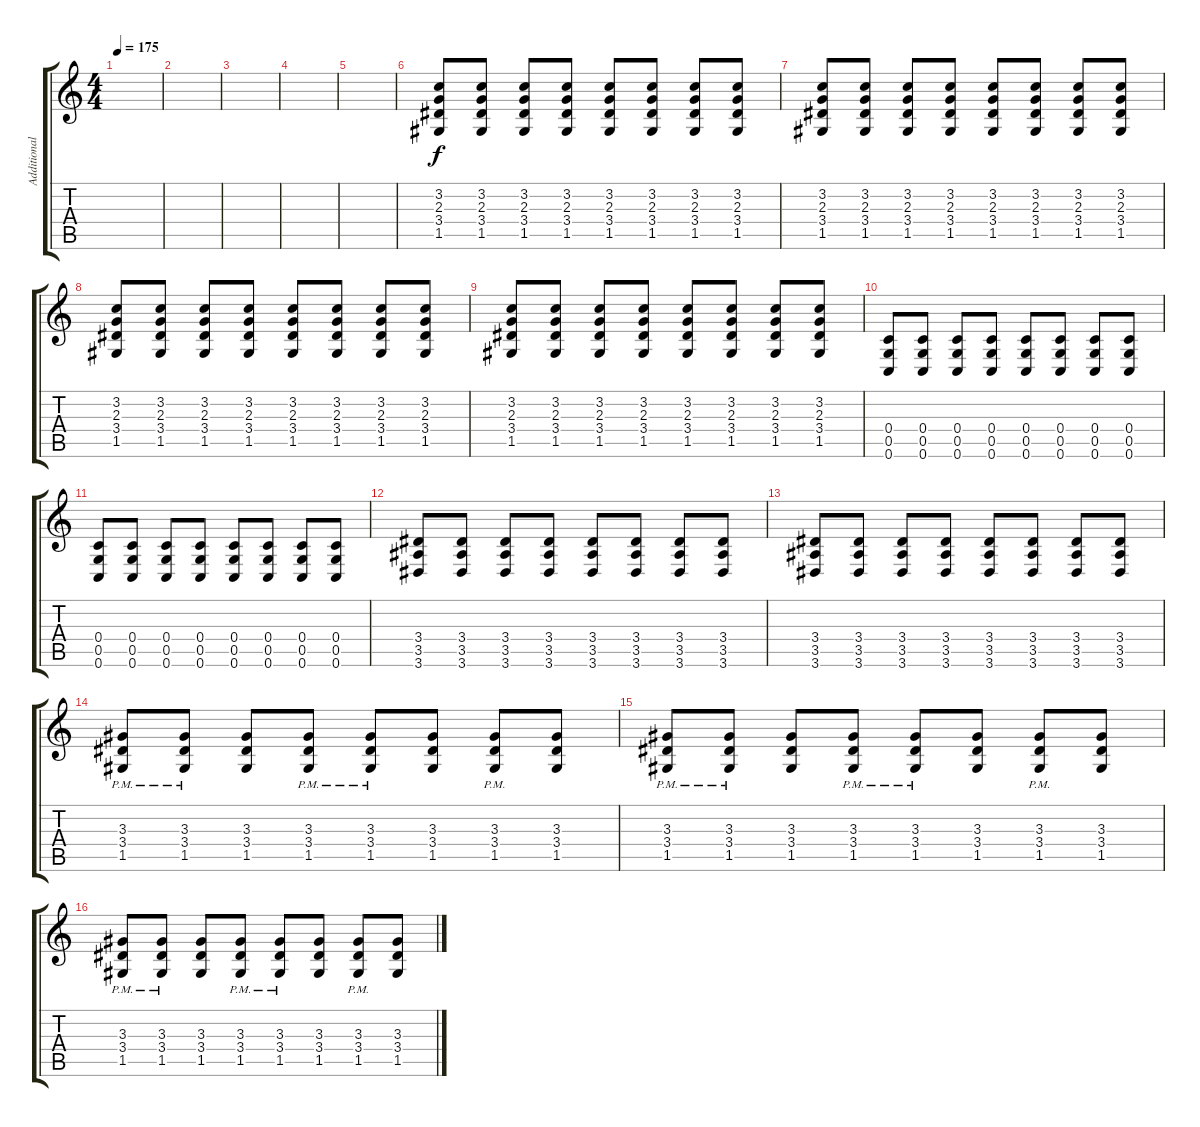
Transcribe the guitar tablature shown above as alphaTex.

\track ("Additional guitar" "Additional") {instrument distortionguitar}
\staff {score tabs}
\tuning (D4 A3 F3 C3 G2 C2) {hide}
\ts (4 4)
\tempo 175
\clef g2
\ks c
|
|
|
|
|
(3.2 2.3 3.4 1.5).8 (3.2 2.3 3.4 1.5).8 (3.2 2.3 3.4 1.5).8 (3.2 2.3 3.4 1.5).8 (3.2 2.3 3.4 1.5).8 (3.2 2.3 3.4 1.5).8 (3.2 2.3 3.4 1.5).8 (3.2 2.3 3.4 1.5).8 |
(3.2 2.3 3.4 1.5).8 (3.2 2.3 3.4 1.5).8 (3.2 2.3 3.4 1.5).8 (3.2 2.3 3.4 1.5).8 (3.2 2.3 3.4 1.5).8 (3.2 2.3 3.4 1.5).8 (3.2 2.3 3.4 1.5).8 (3.2 2.3 3.4 1.5).8 |
(3.2 2.3 3.4 1.5).8 (3.2 2.3 3.4 1.5).8 (3.2 2.3 3.4 1.5).8 (3.2 2.3 3.4 1.5).8 (3.2 2.3 3.4 1.5).8 (3.2 2.3 3.4 1.5).8 (3.2 2.3 3.4 1.5).8 (3.2 2.3 3.4 1.5).8 |
(3.2 2.3 3.4 1.5).8 (3.2 2.3 3.4 1.5).8 (3.2 2.3 3.4 1.5).8 (3.2 2.3 3.4 1.5).8 (3.2 2.3 3.4 1.5).8 (3.2 2.3 3.4 1.5).8 (3.2 2.3 3.4 1.5).8 (3.2 2.3 3.4 1.5).8 |
(0.4 0.5 0.6).8 (0.4 0.5 0.6).8 (0.4 0.5 0.6).8 (0.4 0.5 0.6).8 (0.4 0.5 0.6).8 (0.4 0.5 0.6).8 (0.4 0.5 0.6).8 (0.4 0.5 0.6).8 |
(0.4 0.5 0.6).8 (0.4 0.5 0.6).8 (0.4 0.5 0.6).8 (0.4 0.5 0.6).8 (0.4 0.5 0.6).8 (0.4 0.5 0.6).8 (0.4 0.5 0.6).8 (0.4 0.5 0.6).8 |
(3.4 3.5 3.6).8 (3.4 3.5 3.6).8 (3.4 3.5 3.6).8 (3.4 3.5 3.6).8 (3.4 3.5 3.6).8 (3.4 3.5 3.6).8 (3.4 3.5 3.6).8 (3.4 3.5 3.6).8 |
(3.4 3.5 3.6).8 (3.4 3.5 3.6).8 (3.4 3.5 3.6).8 (3.4 3.5 3.6).8 (3.4 3.5 3.6).8 (3.4 3.5 3.6).8 (3.4 3.5 3.6).8 (3.4 3.5 3.6).8 |
(3.3{pm} 3.4{pm} 1.5{pm}).8 (3.3{pm} 3.4{pm} 1.5{pm}).8 (3.3 3.4 1.5).8 (3.3{pm} 3.4{pm} 1.5{pm}).8 (3.3{pm} 3.4{pm} 1.5{pm}).8 (3.3 3.4 1.5).8 (3.3{pm} 3.4{pm} 1.5{pm}).8 (3.3 3.4 1.5).8 |
(3.3{pm} 3.4{pm} 1.5{pm}).8 (3.3{pm} 3.4{pm} 1.5{pm}).8 (3.3 3.4 1.5).8 (3.3{pm} 3.4{pm} 1.5{pm}).8 (3.3{pm} 3.4{pm} 1.5{pm}).8 (3.3 3.4 1.5).8 (3.3{pm} 3.4{pm} 1.5{pm}).8 (3.3 3.4 1.5).8 |
(3.3{pm} 3.4{pm} 1.5{pm}).8 (3.3{pm} 3.4{pm} 1.5{pm}).8 (3.3 3.4 1.5).8 (3.3{pm} 3.4{pm} 1.5{pm}).8 (3.3{pm} 3.4{pm} 1.5{pm}).8 (3.3 3.4 1.5).8 (3.3{pm} 3.4{pm} 1.5{pm}).8 (3.3 3.4 1.5).8
